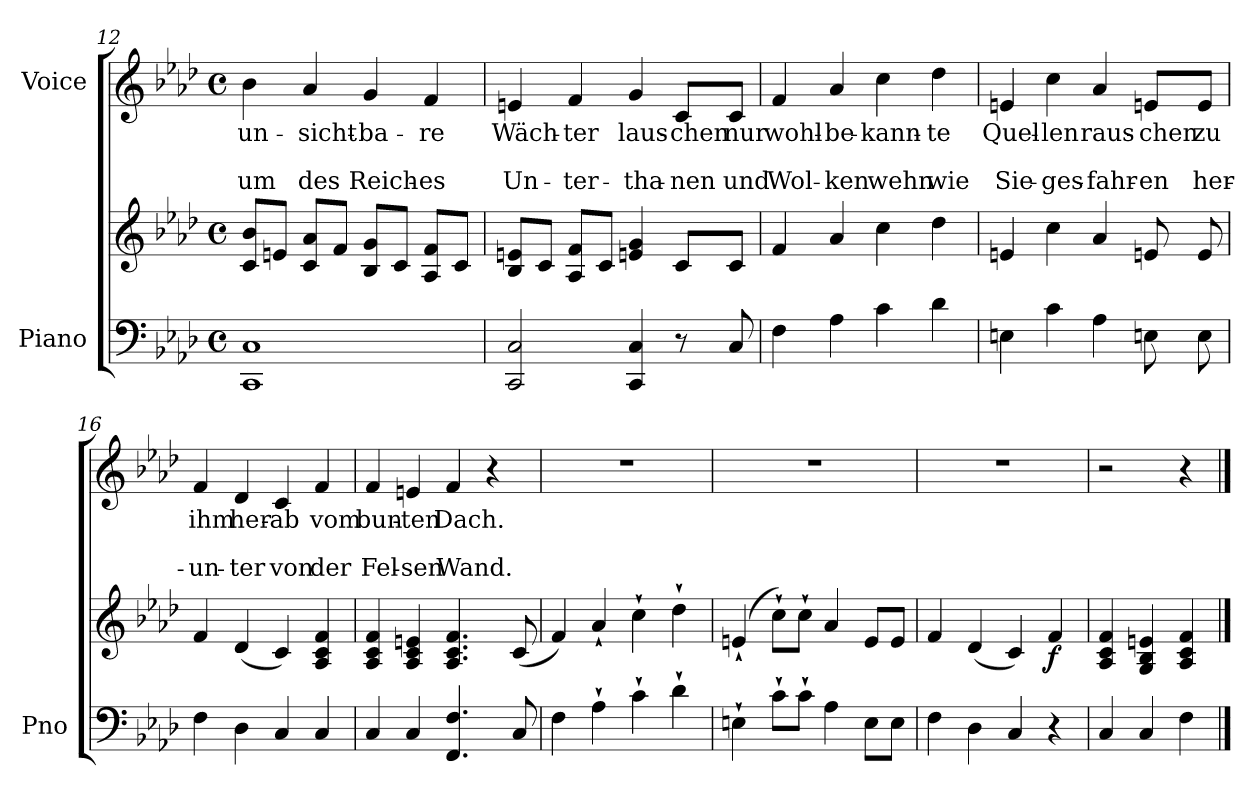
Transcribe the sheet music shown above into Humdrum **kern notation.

**kern	**kern	**dynam	**kern	**text	**text	**text
*part2	*part2	*part2	*part1	*part1	*part1	*part1
*staff3	*staff2	*staff2/3	*staff1	*staff1	*staff1	*staff1
*I"Piano	*	*	*I"Voice	*	*	*
*I'Pno	*	*	*	*	*	*
*clefF4	*clefG2	*	*clefG2	*	*	*
*k[b-e-a-d-]	*k[b-e-a-d-]	*	*k[b-e-a-d-]	*	*	*
*M4/4	*M4/4	*	*M4/4	*	*	*
*met(c)	*met(c)	*	*met(c)	*	*	*
=12	=12	=12	=12	=12	=12	=12
1CC 1C	8c/ 8b-/L	.	4b-\	un-	.	um
.	8en/J	.	.	.	.	.
.	8c/ 8a-/L	.	4a-/	-sicht-	.	des
.	8f/J	.	.	.	.	.
.	8B-/ 8g/L	.	4g/	-ba-	.	Reich-
.	8c/J	.	.	.	.	.
.	8A-/ 8f/L	.	4f/	-re	.	-es
.	8c/J	.	.	.	.	.
=13	=13	=13	=13	=13	=13	=13
2CC/ 2C/	8B-/ 8en/L	.	4en/	Wäch-	.	Un-
.	8c/J	.	.	.	.	.
.	8A-/ 8f/L	.	4f/	-ter	.	-ter-
.	8c/J	.	.	.	.	.
4CC/ 4C/	4en/ 4g/	.	4g/	laus-	.	-tha-
8r	8c/L	.	8c/L	-chen	.	-nen
8C/	8c/J	.	8c/J	nur	.	und
=14	=14	=14	=14	=14	=14	=14
4F\	4f/	.	4f/	wohl-	.	Wol-
4A-\	4a-/	.	4a-/	-be-	.	-ken
4c\	4cc\	.	4cc\	-kann-	.	wehn
4d-\	4dd-\	.	4dd-\	-te	.	wie
=15	=15	=15	=15	=15	=15	=15
4En\	4en/	.	4en/	Quel-	.	Sie-
4c\	4cc\	.	4cc\	-len	.	-ges-
4A-\	4a-/	.	4a-/	raus-	.	-fahr-
8En\	8en/	.	8en/L	-chen	.	-en
8E\	8e/	.	8e/J	zu	.	her-
=16	=16	=16	=16	=16	=16	=16
4F\	4f/	.	4f/	ihm	.	-un-
4D-\	(4d-/	.	4d-/	her-	.	-ter
4C/	4c/)	.	4c/	-ab	.	von
4C/	4A-/ 4c/ 4f/	.	4f/	vom	.	der
=17	=17	=17	=17	=17	=17	=17
4C/	4A-/ 4c/ 4f/	.	4f/	bun-	.	Fel-
4C/	4A-/ 4c/ 4en/	.	4en/	-ten	.	-sen
4.FF/ 4.F/	4.A-/ 4.c/ 4.f/	.	4f/	Dach.	.	Wand.
.	.	.	4r	.	.	.
8C/	(8c/	.	.	.	.	.
=18	=18	=18	=18	=18	=18	=18
4F\	4f/)	.	1r	.	.	.
4A-`\	4a-`/	.	.	.	.	.
4c`\	4cc`\	.	.	.	.	.
4d-`\	4dd-`\	.	.	.	.	.
=19	=19	=19	=19	=19	=19	=19
4En`\	(4en`/	.	1r	.	.	.
8c`\L	8cc`\L)	.	.	.	.	.
8c`\J	8cc`\J	.	.	.	.	.
4A-\	4a-/	.	.	.	.	.
8E\L	8e/L	.	.	.	.	.
8E\J	8e/J	.	.	.	.	.
=20	=20	=20	=20	=20	=20	=20
4F\	4f/	.	1r	.	.	.
4D-\	(4d-/	.	.	.	.	.
4C/	4c/)	.	.	.	.	.
!	!	!LO:DY:b	!	!	!	!
4r	4f/	f	.	.	.	.
=21	=21	=21	=21	=21	=21	=21
4C/	4A-/ 4c/ 4f/	.	2r	.	.	.
4C/	4G/ 4B-/ 4en/	.	.	.	.	.
4F\	4A-/ 4c/ 4f/	.	4r	.	.	.
==	==	==	==	==	==	==
*-	*-	*-	*-	*-	*-	*-
